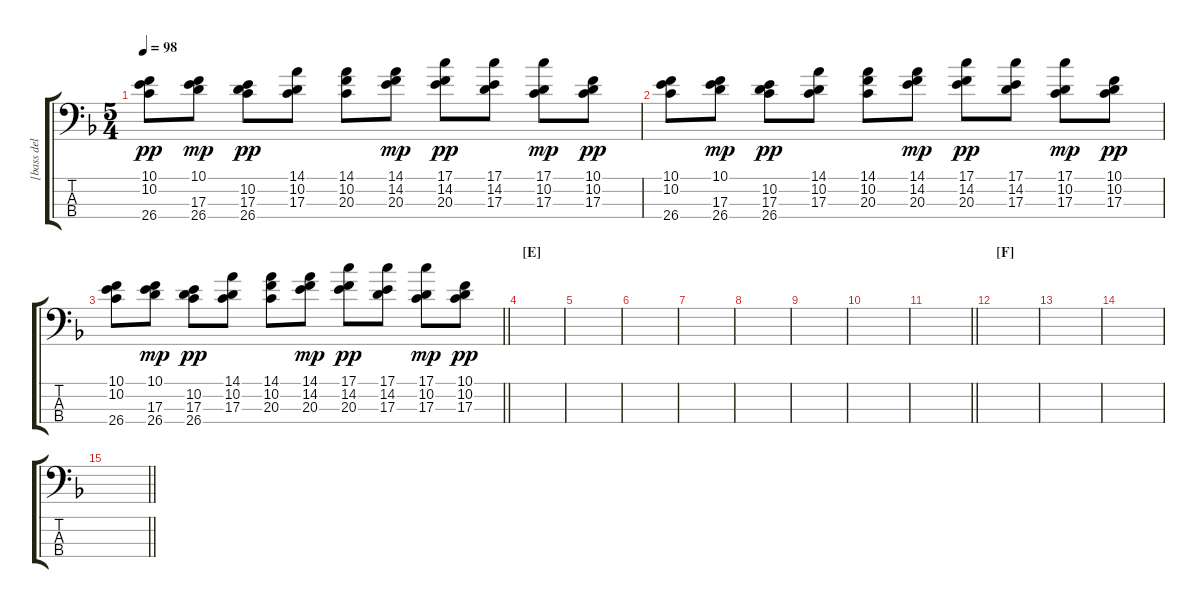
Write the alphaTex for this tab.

\track (" [bass delay effect]" " [bass del") {instrument electricbasspick}
\staff {score tabs}
\tuning (G2 D2 A1 D1) {hide}
\ts (5 4)
\tempo 98
\clef f4
\ks dminor
(10.1 10.2 26.4).8{dy pp} (10.1 17.3 26.4).8{dy mp} (10.2 17.3 26.4).8{dy pp} (14.1 10.2 17.3).8 (14.1 10.2 20.3).8 (14.1 14.2 20.3).8{dy mp} (17.1 14.2 20.3).8{dy pp} (17.1 14.2 17.3).8 (17.1 10.2 17.3).8{dy mp} (10.1 10.2 17.3).8{dy pp} |
(10.1 10.2 26.4).8 (10.1 17.3 26.4).8{dy mp} (10.2 17.3 26.4).8{dy pp} (14.1 10.2 17.3).8 (14.1 10.2 20.3).8 (14.1 14.2 20.3).8{dy mp} (17.1 14.2 20.3).8{dy pp} (17.1 14.2 17.3).8 (17.1 10.2 17.3).8{dy mp} (10.1 10.2 17.3).8{dy pp} |
\barLineRight lightlight
(10.1 10.2 26.4).8 (10.1 17.3 26.4).8{dy mp} (10.2 17.3 26.4).8{dy pp} (14.1 10.2 17.3).8 (14.1 10.2 20.3).8 (14.1 14.2 20.3).8{dy mp} (17.1 14.2 20.3).8{dy pp} (17.1 14.2 17.3).8 (17.1 10.2 17.3).8{dy mp} (10.1 10.2 17.3).8{dy pp} |
\section ("" "[E]")
|
|
|
|
|
|
|
\barLineRight lightlight
|
\section ("" "[F]")
|
|
|
\barLineRight lightlight
